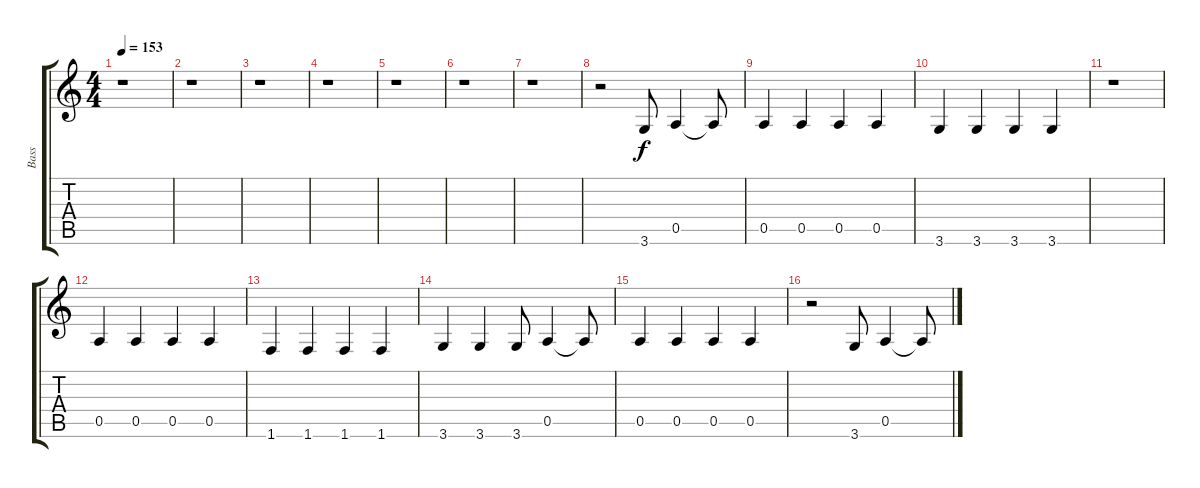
\track ("Bass" "Bass") {instrument fretlessbass}
\staff {score tabs}
\tuning (E4 B3 G3 D3 A2 E2) {hide}
\ts (4 4)
\tempo 153
\clef g2
\ks c
r.1{dy f} |
r.1 |
r.1 |
r.1 |
r.1 |
r.1 |
r.1 |
r.2 3.6.8 0.5.4 0.5{t}.8 |
0.5.4 0.5.4 0.5.4 0.5.4 |
3.6.4 3.6.4 3.6.4 3.6.4 |
r.1 |
0.5.4 0.5.4 0.5.4 0.5.4 |
1.6.4 1.6.4 1.6.4 1.6.4 |
3.6.4 3.6.4 3.6.8 0.5.4 0.5{t}.8 |
0.5.4 0.5.4 0.5.4 0.5.4 |
r.2 3.6.8 0.5.4 0.5{t}.8
